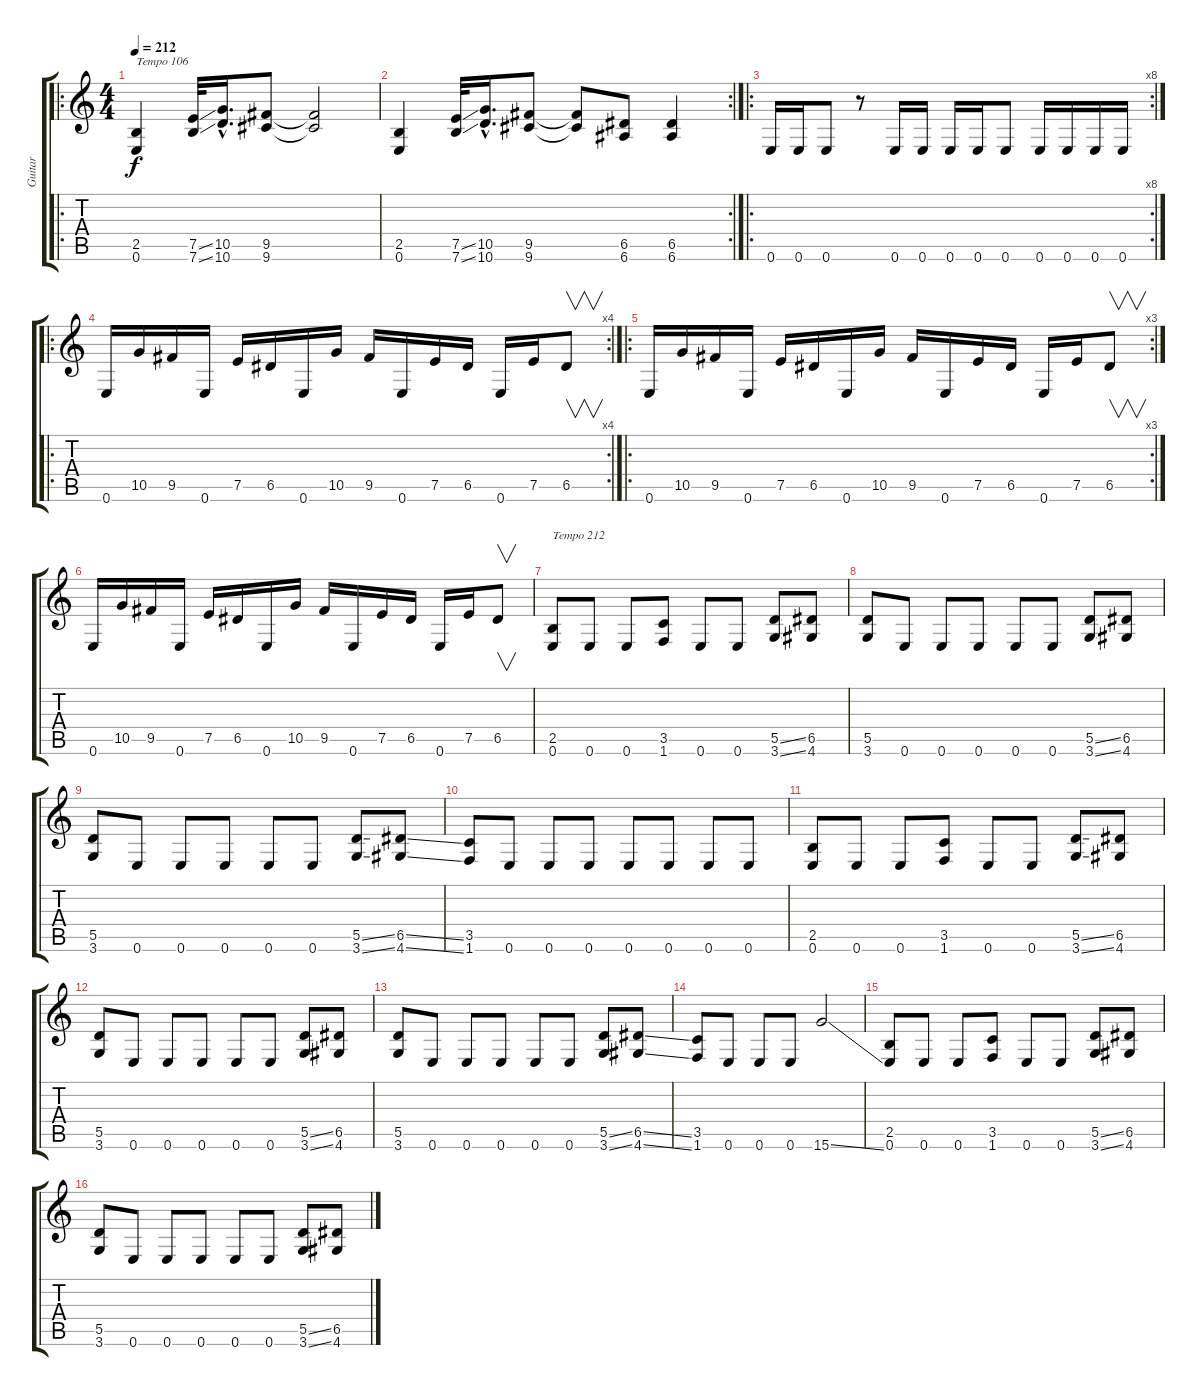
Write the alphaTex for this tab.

\track ("Guitar" "Guitar") {instrument distortionguitar}
\staff {score tabs}
\tuning (E4 B3 G3 D3 A2 E2) {hide}
\ro
\ts (4 4)
\tempo 212
\clef g2
\ks c
(2.5 0.6).4{txt "Tempo 106" dy f} (7.5{ss} 7.6{ss}).32 (10.5{hac} 10.6{hac}).16{d} (9.5 9.6).8 (9.5{t} 9.6{t}).2 |
\rc 2
(2.5 0.6).4 (7.5{ss} 7.6{ss}).32 (10.5{hac} 10.6{hac}).16{d} (9.5 9.6).8 (9.5{t} 9.6{t}).8 (6.5 6.6).8 (6.5 6.6).4 |
\ro
\rc 8
0.6.16 0.6.16 0.6.8 r.8 0.6.16 0.6.16 0.6.16 0.6.16 0.6.8 0.6.16 0.6.16 0.6.16 0.6.16 |
\ro
\rc 4
0.6.16 10.5.16 9.5.16 0.6.16 7.5.16 6.5.16 0.6.16 10.5.16 9.5.16 0.6.16 7.5.16 6.5.16 0.6.16 7.5.16 6.5.8{v} |
\ro
\rc 3
0.6.16 10.5.16 9.5.16 0.6.16 7.5.16 6.5.16 0.6.16 10.5.16 9.5.16 0.6.16 7.5.16 6.5.16 0.6.16 7.5.16 6.5.8{v} |
0.6.16 10.5.16 9.5.16 0.6.16 7.5.16 6.5.16 0.6.16 10.5.16 9.5.16 0.6.16 7.5.16 6.5.16 0.6.16 7.5.16 6.5.8{v} |
(2.5 0.6).8{txt "Tempo 212"} 0.6.8 0.6.8 (3.5 1.6).8 0.6.8 0.6.8 (5.5{ss} 3.6{ss}).8 (6.5 4.6).8 |
(5.5 3.6).8 0.6.8 0.6.8 0.6.8 0.6.8 0.6.8 (5.5{ss} 3.6{ss}).8 (6.5 4.6).8 |
(5.5 3.6).8 0.6.8 0.6.8 0.6.8 0.6.8 0.6.8 (5.5{ss} 3.6{ss}).8 (6.5{ss} 4.6{ss}).8 |
(3.5 1.6).8 0.6.8 0.6.8 0.6.8 0.6.8 0.6.8 0.6.8 0.6.8 |
(2.5 0.6).8 0.6.8 0.6.8 (3.5 1.6).8 0.6.8 0.6.8 (5.5{ss} 3.6{ss}).8 (6.5 4.6).8 |
(5.5 3.6).8 0.6.8 0.6.8 0.6.8 0.6.8 0.6.8 (5.5{ss} 3.6{ss}).8 (6.5 4.6).8 |
(5.5 3.6).8 0.6.8 0.6.8 0.6.8 0.6.8 0.6.8 (5.5{ss} 3.6{ss}).8 (6.5{ss} 4.6{ss}).8 |
(3.5 1.6).8 0.6.8 0.6.8 0.6.8 15.6{ss}.2 |
(2.5 0.6).8 0.6.8 0.6.8 (3.5 1.6).8 0.6.8 0.6.8 (5.5{ss} 3.6{ss}).8 (6.5 4.6).8 |
(5.5 3.6).8 0.6.8 0.6.8 0.6.8 0.6.8 0.6.8 (5.5{ss} 3.6{ss}).8 (6.5 4.6).8
